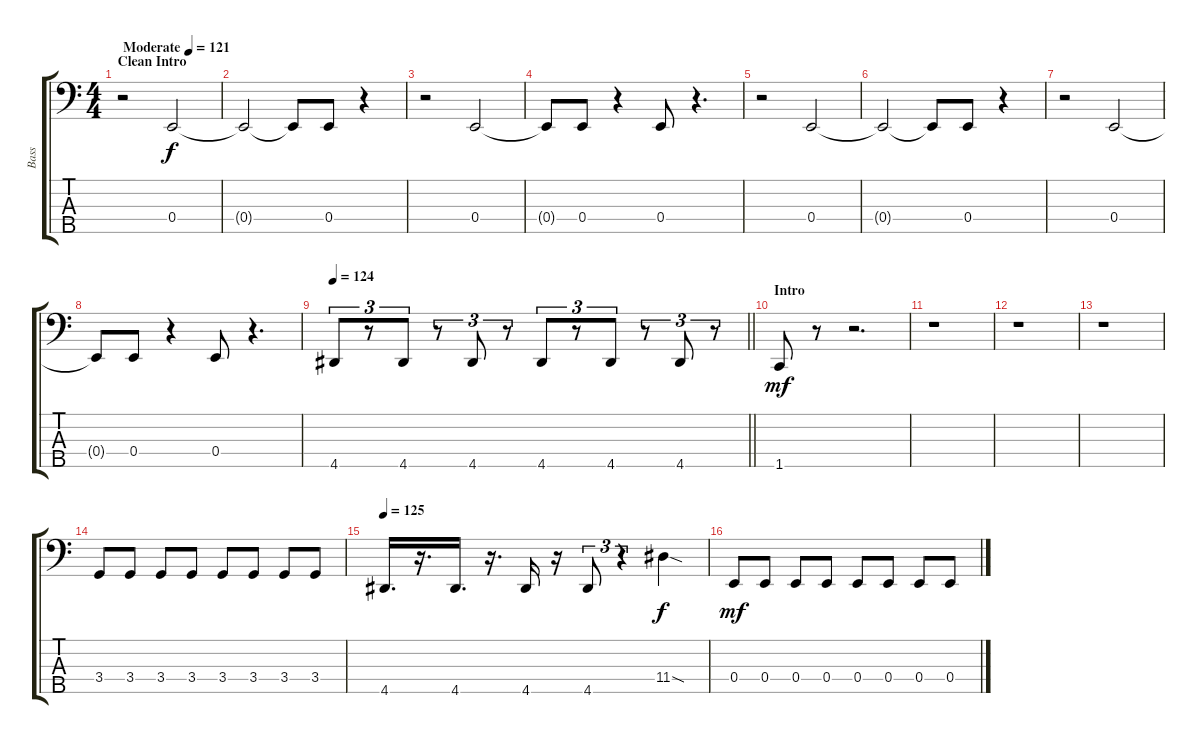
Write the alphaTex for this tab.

\track ("Bass" "Bass") {instrument electricbassfinger}
\staff {score tabs}
\tuning (G2 D2 A1 E1 B0) {hide}
\ts (4 4)
\section ("" "Clean Intro")
\tempo (121 "Moderate")
\clef f4
\ks c
r.2{dy f instrument electricbassfinger} 0.4.2 |
0.4{t}.2 0.4{t}.8 0.4.8 r.4 |
r.2 0.4.2 |
0.4{t}.8 0.4.8 r.4 0.4.8 r.4{d} |
r.2 0.4.2 |
0.4{t}.2 0.4{t}.8 0.4.8 r.4 |
r.2 0.4.2 |
0.4{t}.8 0.4.8 r.4 0.4.8 r.4{d} |
\tempo 124
\barLineRight lightlight
4.5.8{tu (3 2)} r.8{tu (3 2)} 4.5.8{tu (3 2)} r.8{tu (3 2)} 4.5.8{tu (3 2)} r.8{tu (3 2)} 4.5.8{tu (3 2)} r.8{tu (3 2)} 4.5.8{tu (3 2)} r.8{tu (3 2)} 4.5.8{tu (3 2)} r.8{tu (3 2)} |
\section ("" "Intro")
1.5.8{dy mf} r.8 r.2{d} |
r.1 |
r.1 |
r.1 |
3.4.8 3.4.8 3.4.8 3.4.8 3.4.8 3.4.8 3.4.8 3.4.8 |
\tempo 125
4.5.16{d} r.16{d} 4.5.16{d} r.16{d} 4.5.16 r.16 4.5.8{tu (3 2)} r.4{tu (3 2)} 11.4{sod}.4{dy f} |
0.4.8{dy mf} 0.4.8 0.4.8 0.4.8 0.4.8 0.4.8 0.4.8 0.4.8
